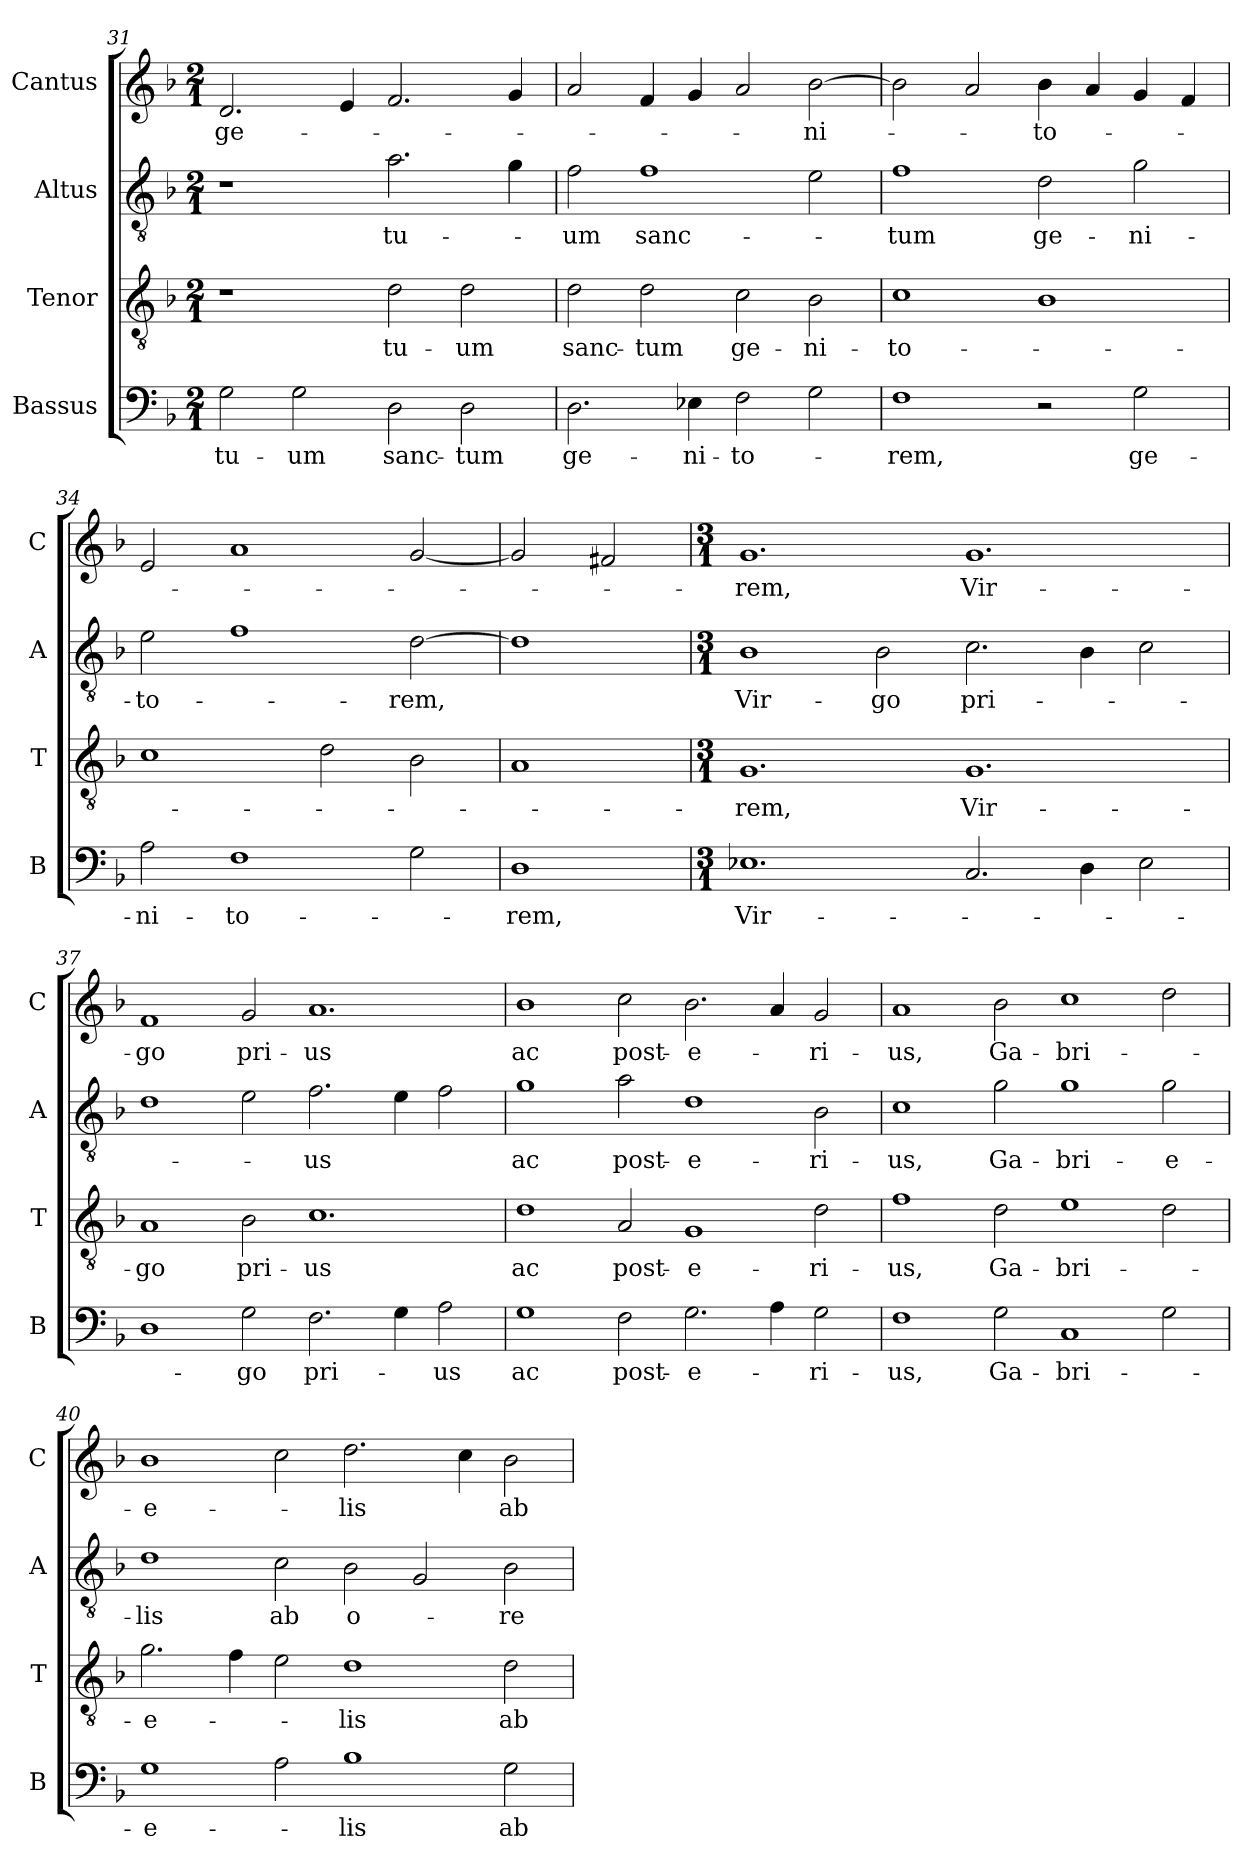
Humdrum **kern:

**kern	**text	**kern	**text	**kern	**text	**kern	**text
*part4	*part4	*part3	*part3	*part2	*part2	*part1	*part1
*staff4	*staff4	*staff3	*staff3	*staff2	*staff2	*staff1	*staff1
*I"Bassus	*	*I"Tenor	*	*I"Altus	*	*I"Cantus	*
*I'B	*	*I'T	*	*I'A	*	*I'C	*
*clefF4	*	*clefGv2	*	*clefGv2	*	*clefG2	*
*k[b-]	*	*k[b-]	*	*k[b-]	*	*k[b-]	*
*M2/1	*	*M2/1	*	*M2/1	*	*M2/1	*
=31	=31	=31	=31	=31	=31	=31	=31
2G	tu-	1r	.	1r	.	2.d	ge-
2G	-um	.	.	.	.	.	.
.	.	.	.	.	.	4e	.
2D	sanc-	2d	tu-	2.a	tu-	2.f	.
2D	-tum	2d	-um	.	.	.	.
.	.	.	.	4g	.	4g	.
!!LO:LB:g=z
=32	=32	=32	=32	=32	=32	=32	=32
2.D	ge-	2d	sanc-	2f	-um	2a	.
.	.	2d	-tum	1f	sanc-	4f	.
4E-X	-ni-	.	.	.	.	4g	.
2F	-to-	2c	ge-	.	.	2a	.
2G	.	2B-	-ni-	2e	.	[2b-	-ni-
=33	=33	=33	=33	=33	=33	=33	=33
1F	-rem,	1c	-to-	1f	-tum	2b-]	.
.	.	.	.	.	.	2a	.
2r	.	1B-	.	2d	ge-	4b-	-to-
.	.	.	.	.	.	4a	.
!	!LO:LY:i	!	!	!	!	!	!
2G	ge-	.	.	2g	-ni-	4g	.
.	.	.	.	.	.	4f	.
=34	=34	=34	=34	=34	=34	=34	=34
!	!LO:LY:i	!	!	!	!	!	!
2A	-ni-	1c	.	2e	-to-	2e	.
!	!LO:LY:i	!	!	!	!	!	!
1F	-to-	.	.	1f	.	1a	.
.	.	2d	.	.	.	.	.
2G	.	2B-	.	[2d	-rem,	[2g	.
=35	=35	=35	=35	=35	=35	=35	=35
!	!LO:LY:i	!	!	!	!	!	!
1D	-rem,	1A	.	1d]	.	2g]	.
.	.	.	.	.	.	2f#X	.
!!LO:LB:g=z
=36	=36	=36	=36	=36	=36	=36	=36
*M3/1	*	*M3/1	*	*M3/1	*	*M3/1	*
1.E-X	Vir-	1.G	-rem,	1B-	Vir-	1.g	-rem,
.	.	.	.	2B-	-go	.	.
2.C	.	1.G	Vir-	2.c	pri-	1.g	Vir-
4D	.	.	.	4B-	.	.	.
2E-	.	.	.	2c	.	.	.
=37	=37	=37	=37	=37	=37	=37	=37
1D	.	1A	-go	1d	.	1f	-go
!	!	!	!	!	!	!	!LO:LY:i
2G	-go	2B-	pri-	2e	.	2g	pri-
!	!	!	!	!	!	!	!LO:LY:i
2.F	pri-	1.c	-us	2.f	-us	1.a	-us
4G	.	.	.	4e	.	.	.
2A	-us	.	.	2f	.	.	.
=38	=38	=38	=38	=38	=38	=38	=38
1G	ac	1d	ac	1g	ac	1b-	ac
2F	post-	2A	post-	2a	post-	2cc	post-
2.G	-e-	1G	-e-	1d	-e-	2.b-	-e-
4A	.	.	.	.	.	4a	.
2G	-ri-	2d	-ri-	2B-	-ri-	2g	-ri-
!!LO:LB:g=z
=39	=39	=39	=39	=39	=39	=39	=39
1F	-us,	1f	-us,	1c	-us,	1a	-us,
2G	Ga-	2d	Ga-	2g	Ga-	2b-	Ga-
1C	-bri-	1e	-bri-	1g	-bri-	1cc	-bri-
2G	.	2d	.	2g	-e-	2dd	.
=40	=40	=40	=40	=40	=40	=40	=40
1G	-e-	2.g	-e-	1d	-lis	1b-	-e-
.	.	4f	.	.	.	.	.
2A	.	2e	.	2c	ab	2cc	.
1B-	-lis	1d	-lis	2B-	o-	2.dd	-lis
.	.	.	.	2G	.	.	.
.	.	.	.	.	.	4cc	.
2G	ab	2d	ab	2B-	-re	2b-	ab
=	=	=	=	=	=	=	=
*-	*-	*-	*-	*-	*-	*-	*-
